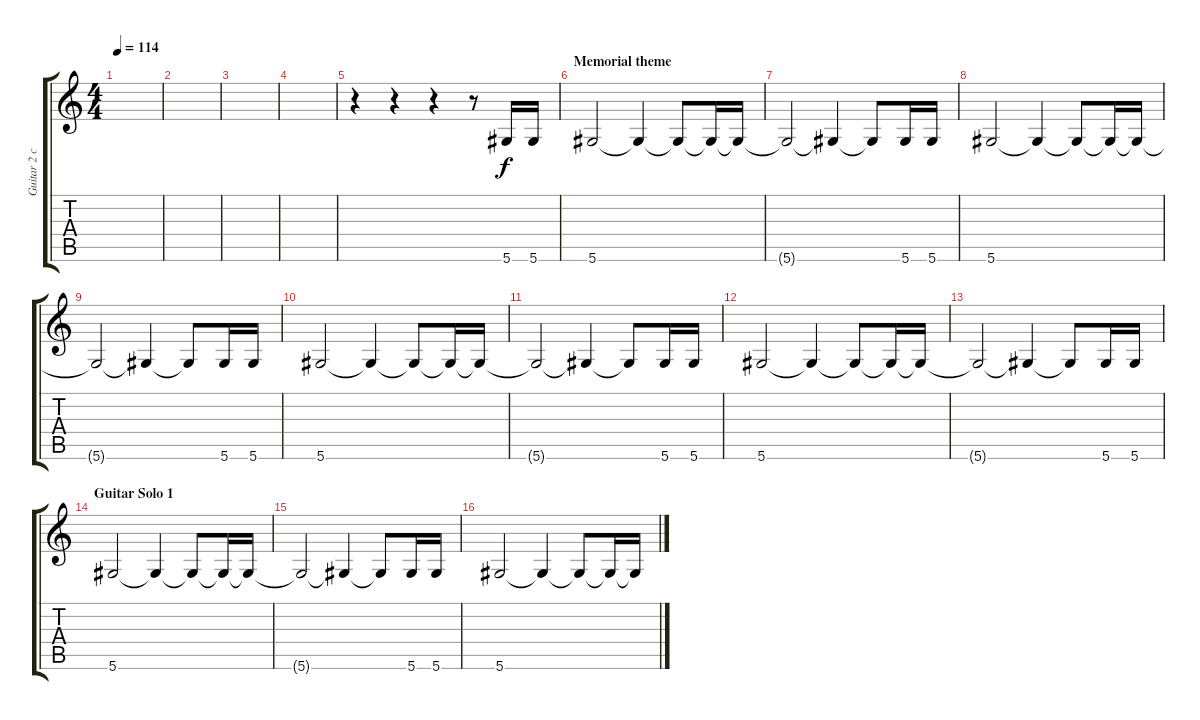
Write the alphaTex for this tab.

\track ("Guitar 2 c" "Guitar 2 c") {instrument electricguitarclean}
\staff {score tabs}
\tuning (Eb4 Bb3 Gb3 Db3 Ab2 Eb2) {hide}
\ts (4 4)
\tempo 114
\clef g2
\ks c
|
|
|
|
r.4 r.4 r.4 r.8 5.6.16 5.6.16 |
\section ("" "Memorial theme")
5.6.2 5.6{t}.4 5.6{t}.8 5.6{t}.16 5.6{t}.16 |
5.6{t}.2 5.6{t}.4 5.6{t}.8 5.6.16 5.6.16 |
5.6.2 5.6{t}.4 5.6{t}.8 5.6{t}.16 5.6{t}.16 |
5.6{t}.2 5.6{t}.4 5.6{t}.8 5.6.16 5.6.16 |
5.6.2 5.6{t}.4 5.6{t}.8 5.6{t}.16 5.6{t}.16 |
5.6{t}.2 5.6{t}.4 5.6{t}.8 5.6.16 5.6.16 |
5.6.2 5.6{t}.4 5.6{t}.8 5.6{t}.16 5.6{t}.16 |
5.6{t}.2 5.6{t}.4 5.6{t}.8 5.6.16 5.6.16 |
\section ("" "Guitar Solo 1")
5.6.2 5.6{t}.4 5.6{t}.8 5.6{t}.16 5.6{t}.16 |
5.6{t}.2 5.6{t}.4 5.6{t}.8 5.6.16 5.6.16 |
5.6.2 5.6{t}.4 5.6{t}.8 5.6{t}.16 5.6{t}.16
